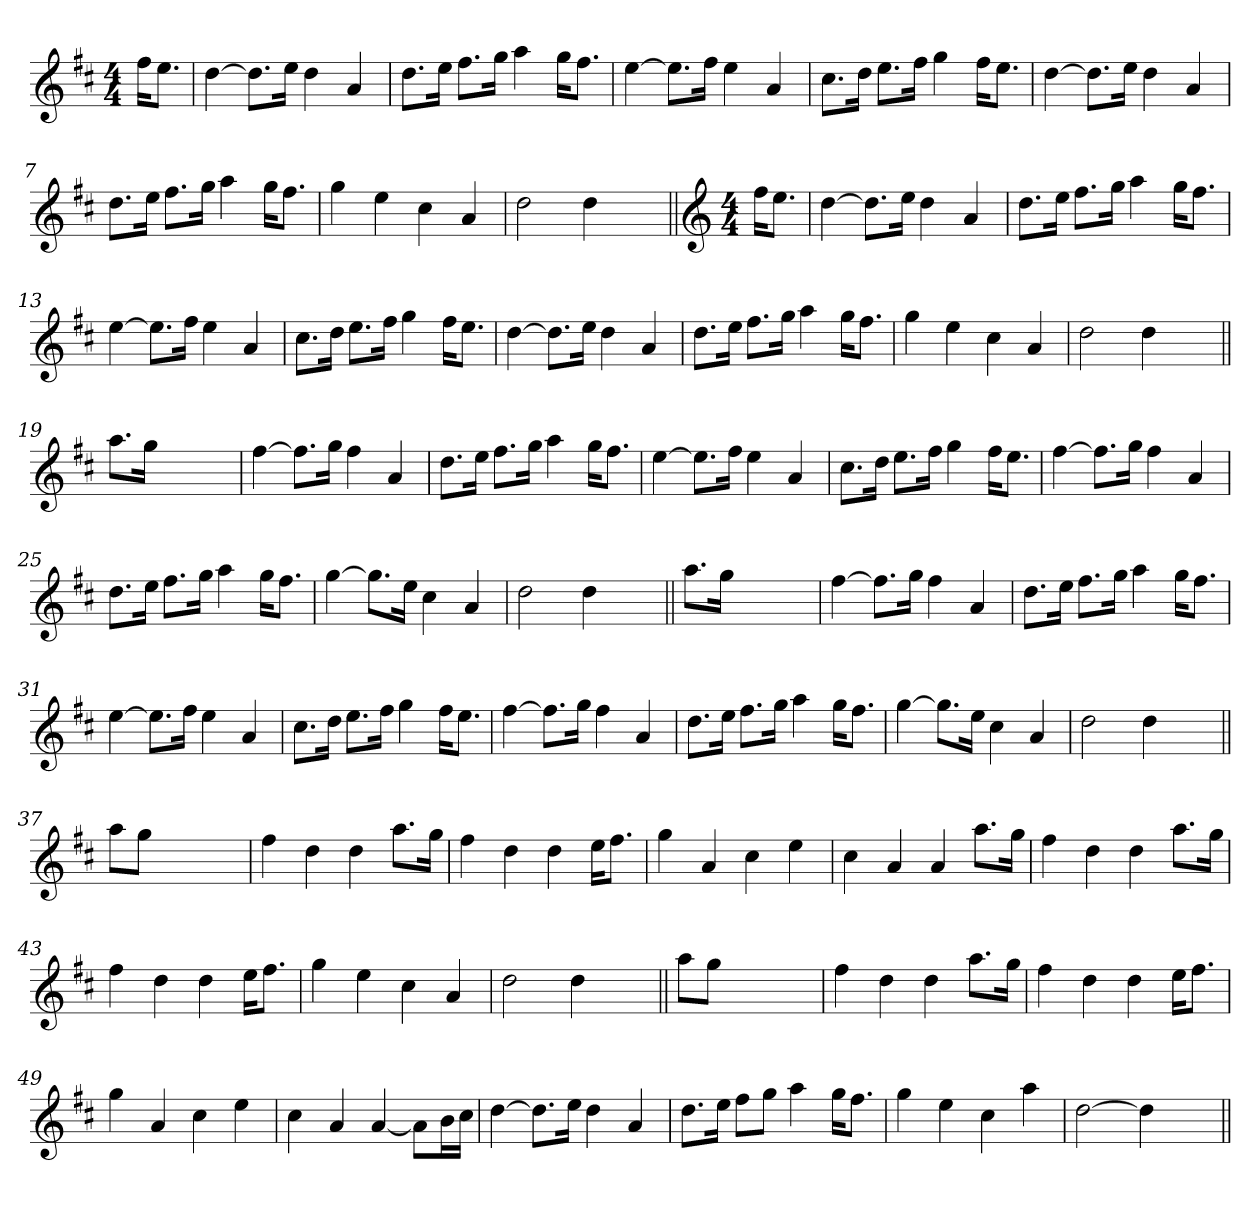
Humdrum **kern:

**kern
*part1
*staff1
*clefG2
*k[f#c#]
*D:
*M4/4
=1
16ff#\KL
8.ee\J
=2
[4dd\
8.dd\L]
16ee\Jk
4dd\
4a/
=3
8.dd\L
16ee\Jk
8.ff#\L
16gg\Jk
4aa\
16gg\KL
8.ff#\J
=4
[4ee\
8.ee\L]
16ff#\Jk
4ee\
4a/
=5
8.cc#\L
16dd\Jk
8.ee\L
16ff#\Jk
4gg\
16ff#\KL
8.ee\J
=6
[4dd\
8.dd\L]
16ee\Jk
4dd\
4a/
!!LO:LB:g=z
=7
8.dd\L
16ee\Jk
8.ff#\L
16gg\Jk
4aa\
16gg\KL
8.ff#\J
=8
4gg\
4ee\
4cc#\
4a/
=9
2dd\
4dd\
4ryy
=10||
*clefG2
*M4/4
16ff#\KL
8.ee\J
=11
[4dd\
8.dd\L]
16ee\Jk
4dd\
4a/
=12
8.dd\L
16ee\Jk
8.ff#\L
16gg\Jk
4aa\
16gg\KL
8.ff#\J
!!LO:LB:g=z
=13
[4ee\
8.ee\L]
16ff#\Jk
4ee\
4a/
=14
8.cc#\L
16dd\Jk
8.ee\L
16ff#\Jk
4gg\
16ff#\KL
8.ee\J
=15
[4dd\
8.dd\L]
16ee\Jk
4dd\
4a/
=16
8.dd\L
16ee\Jk
8.ff#\L
16gg\Jk
4aa\
16gg\KL
8.ff#\J
=17
4gg\
4ee\
4cc#\
4a/
=18
2dd\
4dd\
4ryy
=19||
8.aa\L
16gg\Jk
2.ryy
!!LO:LB:g=z
=20
[4ff#\
8.ff#\L]
16gg\Jk
4ff#\
4a/
=21
8.dd\L
16ee\Jk
8.ff#\L
16gg\Jk
4aa\
16gg\KL
8.ff#\J
=22
[4ee\
8.ee\L]
16ff#\Jk
4ee\
4a/
=23
8.cc#\L
16dd\Jk
8.ee\L
16ff#\Jk
4gg\
16ff#\KL
8.ee\J
=24
[4ff#\
8.ff#\L]
16gg\Jk
4ff#\
4a/
=25
8.dd\L
16ee\Jk
8.ff#\L
16gg\Jk
4aa\
16gg\KL
8.ff#\J
!!LO:LB:g=z
=26
[4gg\
8.gg\L]
16ee\Jk
4cc#\
4a/
=27
2dd\
4dd\
4ryy
=28||
8.aa\L
16gg\Jk
2.ryy
=29
[4ff#\
8.ff#\L]
16gg\Jk
4ff#\
4a/
=30
8.dd\L
16ee\Jk
8.ff#\L
16gg\Jk
4aa\
16gg\KL
8.ff#\J
=31
[4ee\
8.ee\L]
16ff#\Jk
4ee\
4a/
=32
8.cc#\L
16dd\Jk
8.ee\L
16ff#\Jk
4gg\
16ff#\KL
8.ee\J
!!LO:LB:g=z
=33
[4ff#\
8.ff#\L]
16gg\Jk
4ff#\
4a/
=34
8.dd\L
16ee\Jk
8.ff#\L
16gg\Jk
4aa\
16gg\KL
8.ff#\J
=35
[4gg\
8.gg\L]
16ee\Jk
4cc#\
4a/
=36
2dd\
4dd\
4ryy
=37||
8aa\L
8gg\J
2.ryy
=38
4ff#\
4dd\
4dd\
8.aa\L
16gg\Jk
=39
4ff#\
4dd\
4dd\
16ee\KL
8.ff#\J
!!LO:LB:g=z
=40
4gg\
4a/
4cc#\
4ee\
=41
4cc#\
4a/
4a/
8.aa\L
16gg\Jk
=42
4ff#\
4dd\
4dd\
8.aa\L
16gg\Jk
=43
4ff#\
4dd\
4dd\
16ee\KL
8.ff#\J
=44
4gg\
4ee\
4cc#\
4a/
=45
2dd\
4dd\
4ryy
=46||
8aa\L
8gg\J
2.ryy
=47
4ff#\
4dd\
4dd\
8.aa\L
16gg\Jk
!!LO:LB:g=z
=48
4ff#\
4dd\
4dd\
16ee\KL
8.ff#\J
=49
4gg\
4a/
4cc#\
4ee\
=50
4cc#\
4a/
[4a/
8a\L]
16b\L
16cc#\JJ
=51
[4dd\
8.dd\L]
16ee\Jk
4dd\
4a/
=52
8.dd\L
16ee\Jk
8ff#\L
8gg\J
4aa\
16gg\KL
8.ff#\J
=53
4gg\
4ee\
4cc#\
4aa\
=54
[2dd\
4dd\]
4ryy
=||
*-
